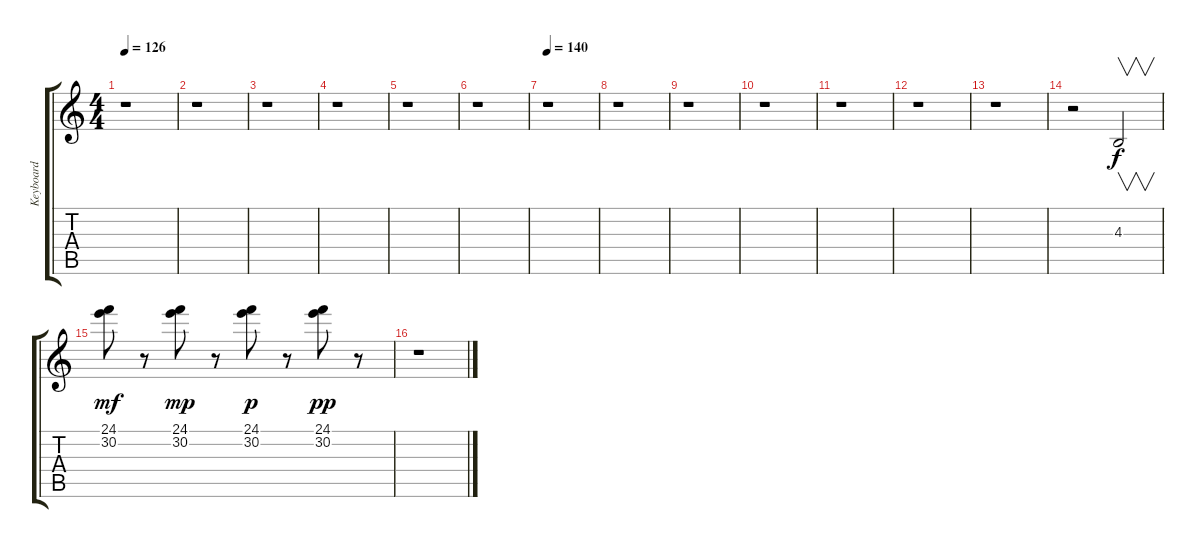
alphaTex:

\track ("Keyboard" "Keyboard") {instrument stringensemble1}
\staff {score tabs}
\tuning (E4 B3 G3 D3 A2 D2) {hide}
\ts (4 4)
\tempo 126
\clef g2
\ks c
r.1{dy fff} |
r.1 |
r.1 |
r.1 |
r.1 |
r.1 |
\tempo 140
r.1 |
r.1 |
r.1 |
r.1 |
r.1 |
r.1 |
r.1 |
r.2 4.3.2{v dy f volume 13 balance 16 instrument guitarharmonics} |
(24.1 30.2).8{dy mf balance 6 instrument stringensemble1} r.8 (24.1 30.2).8{dy mp} r.8 (24.1 30.2).8{dy p} r.8 (24.1 30.2).8{dy pp} r.8 |
r.1
